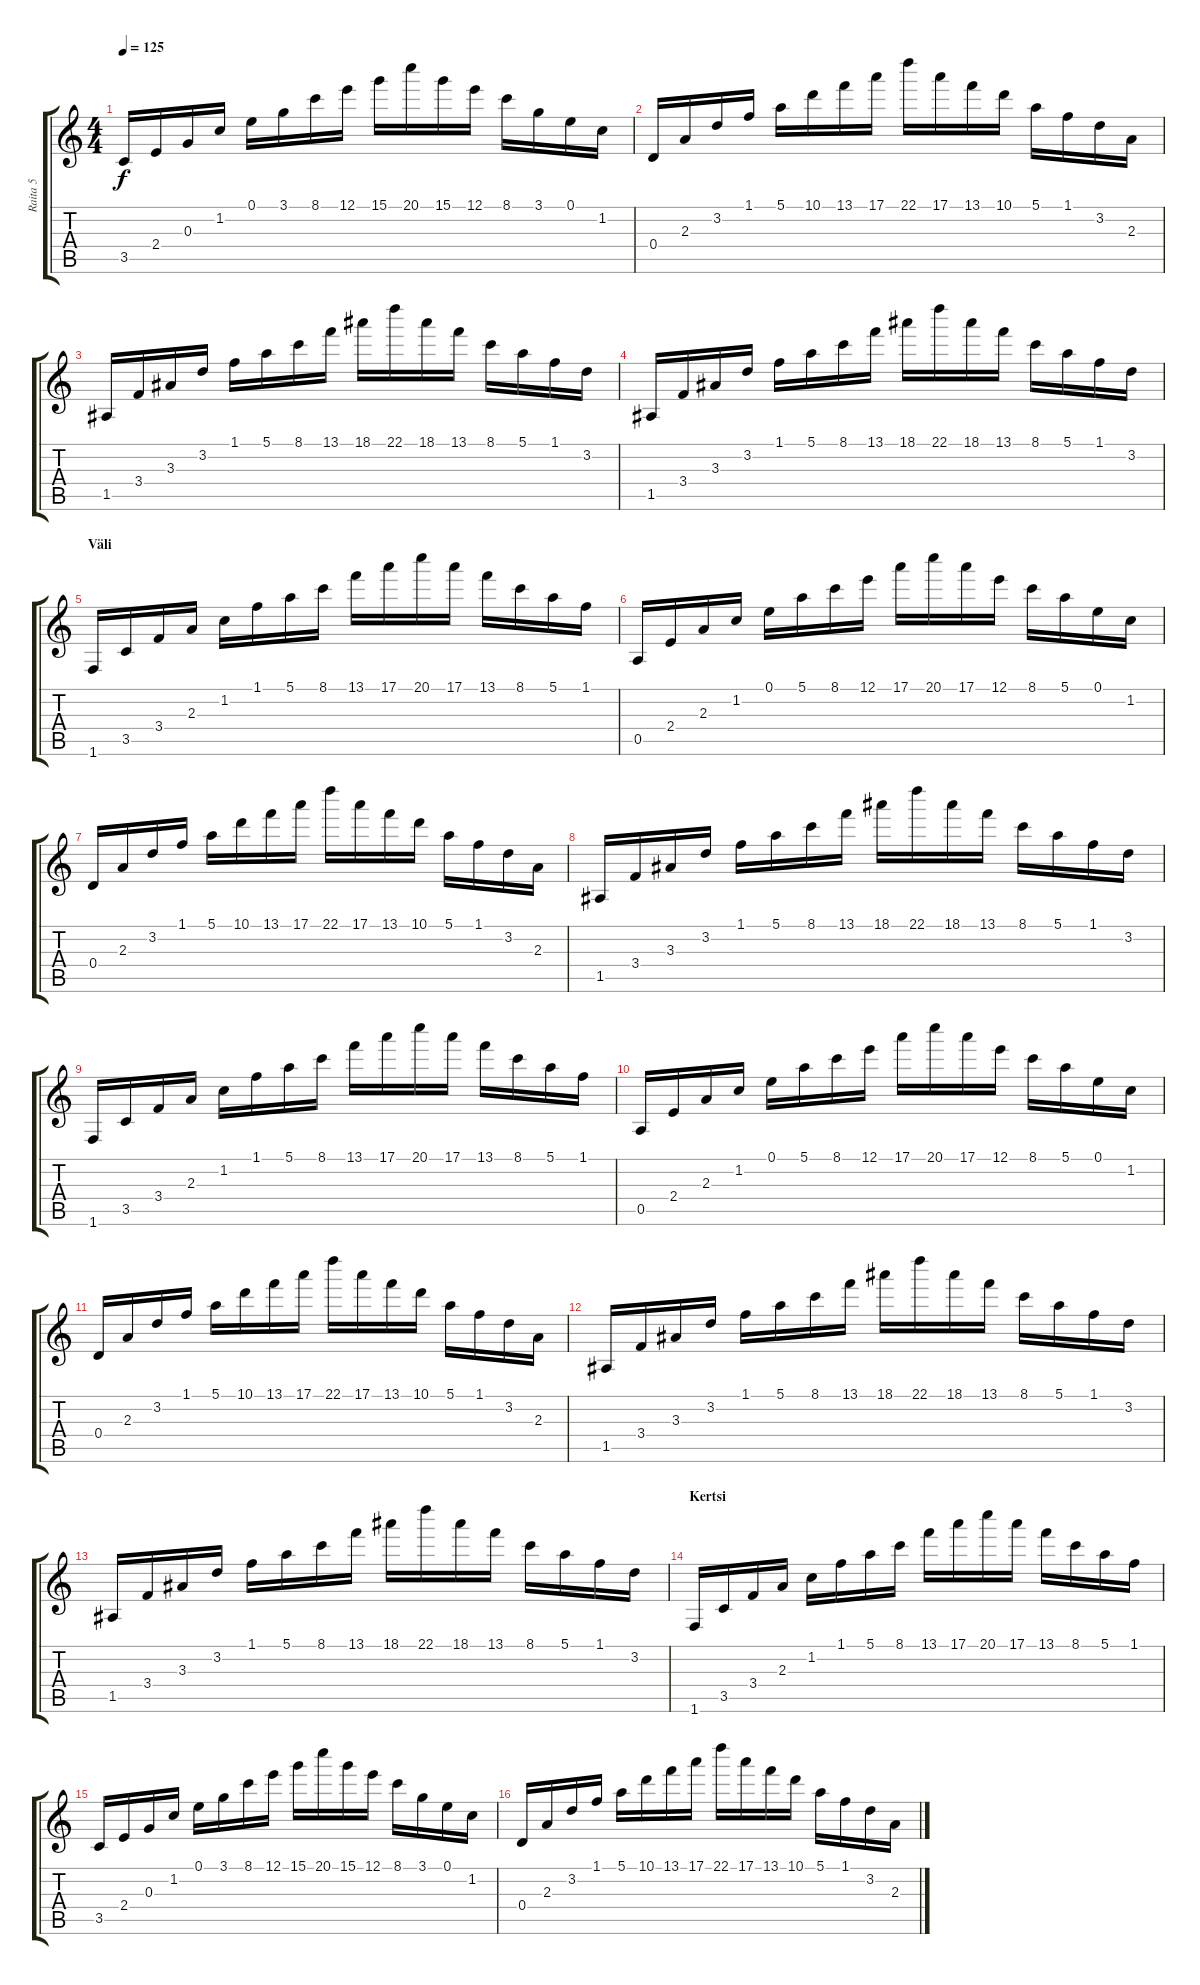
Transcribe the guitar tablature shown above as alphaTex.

\track ("Raita 5" "Raita 5") {instrument banjo}
\staff {score tabs}
\tuning (E4 B3 G3 D3 A2 E2) {hide}
\displaytranspose 12
\ts (4 4)
\tempo 125
\clef g2
\ks c
3.5.16{dy f} 2.4.16 0.3.16 1.2.16 0.1.16 3.1.16 8.1.16 12.1.16 15.1.16 20.1.16 15.1.16 12.1.16 8.1.16 3.1.16 0.1.16 1.2.16 |
0.4.16 2.3.16 3.2.16 1.1.16 5.1.16 10.1.16 13.1.16 17.1.16 22.1.16 17.1.16 13.1.16 10.1.16 5.1.16 1.1.16 3.2.16 2.3.16 |
1.5.16 3.4.16 3.3.16 3.2.16 1.1.16 5.1.16 8.1.16 13.1.16 18.1.16 22.1.16 18.1.16 13.1.16 8.1.16 5.1.16 1.1.16 3.2.16 |
1.5.16 3.4.16 3.3.16 3.2.16 1.1.16 5.1.16 8.1.16 13.1.16 18.1.16 22.1.16 18.1.16 13.1.16 8.1.16 5.1.16 1.1.16 3.2.16 |
\section ("" "Väli")
1.6.16{volume 8 balance 16 instrument sitar} 3.5.16 3.4.16 2.3.16 1.2.16 1.1.16 5.1.16 8.1.16 13.1.16 17.1.16 20.1.16 17.1.16 13.1.16 8.1.16 5.1.16 1.1.16 |
0.5.16 2.4.16 2.3.16 1.2.16 0.1.16 5.1.16 8.1.16 12.1.16 17.1.16 20.1.16 17.1.16 12.1.16 8.1.16 5.1.16 0.1.16 1.2.16 |
0.4.16 2.3.16 3.2.16 1.1.16 5.1.16 10.1.16 13.1.16 17.1.16 22.1.16 17.1.16 13.1.16 10.1.16 5.1.16 1.1.16 3.2.16 2.3.16 |
1.5.16 3.4.16 3.3.16 3.2.16 1.1.16 5.1.16 8.1.16 13.1.16 18.1.16 22.1.16 18.1.16 13.1.16 8.1.16 5.1.16 1.1.16 3.2.16 |
1.6.16{volume 8 balance 16 instrument sitar} 3.5.16 3.4.16 2.3.16 1.2.16 1.1.16 5.1.16 8.1.16 13.1.16 17.1.16 20.1.16 17.1.16 13.1.16 8.1.16 5.1.16 1.1.16 |
0.5.16 2.4.16 2.3.16 1.2.16 0.1.16 5.1.16 8.1.16 12.1.16 17.1.16 20.1.16 17.1.16 12.1.16 8.1.16 5.1.16 0.1.16 1.2.16 |
0.4.16 2.3.16 3.2.16 1.1.16 5.1.16 10.1.16 13.1.16 17.1.16 22.1.16 17.1.16 13.1.16 10.1.16 5.1.16 1.1.16 3.2.16 2.3.16 |
1.5.16 3.4.16 3.3.16 3.2.16 1.1.16 5.1.16 8.1.16 13.1.16 18.1.16 22.1.16 18.1.16 13.1.16 8.1.16 5.1.16 1.1.16 3.2.16 |
1.5.16 3.4.16 3.3.16 3.2.16 1.1.16 5.1.16 8.1.16 13.1.16 18.1.16 22.1.16 18.1.16 13.1.16 8.1.16 5.1.16 1.1.16 3.2.16 |
\section ("" "Kertsi")
1.6.16{volume 8 balance 16 instrument sitar} 3.5.16 3.4.16 2.3.16 1.2.16 1.1.16 5.1.16 8.1.16 13.1.16 17.1.16 20.1.16 17.1.16 13.1.16 8.1.16 5.1.16 1.1.16 |
3.5.16 2.4.16 0.3.16 1.2.16 0.1.16 3.1.16 8.1.16 12.1.16 15.1.16 20.1.16 15.1.16 12.1.16 8.1.16 3.1.16 0.1.16 1.2.16 |
0.4.16 2.3.16 3.2.16 1.1.16 5.1.16 10.1.16 13.1.16 17.1.16 22.1.16 17.1.16 13.1.16 10.1.16 5.1.16 1.1.16 3.2.16 2.3.16
